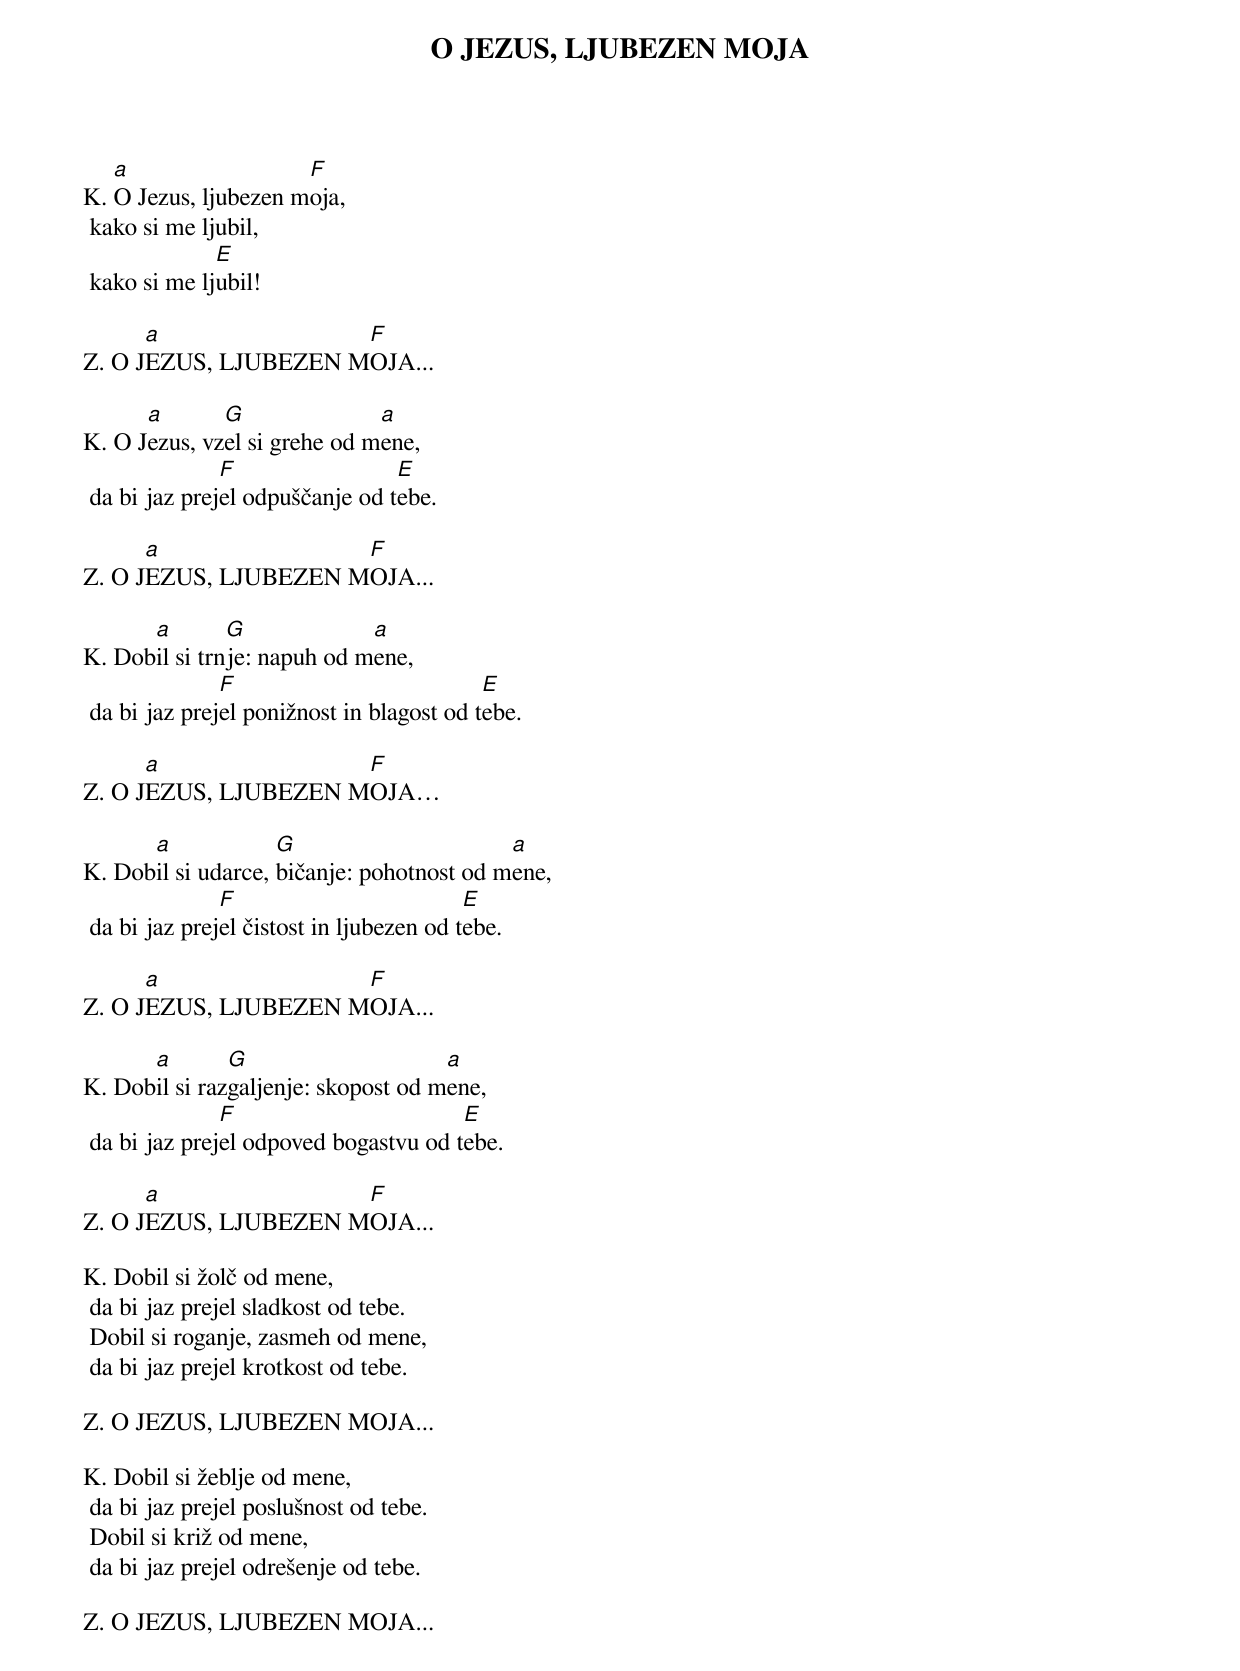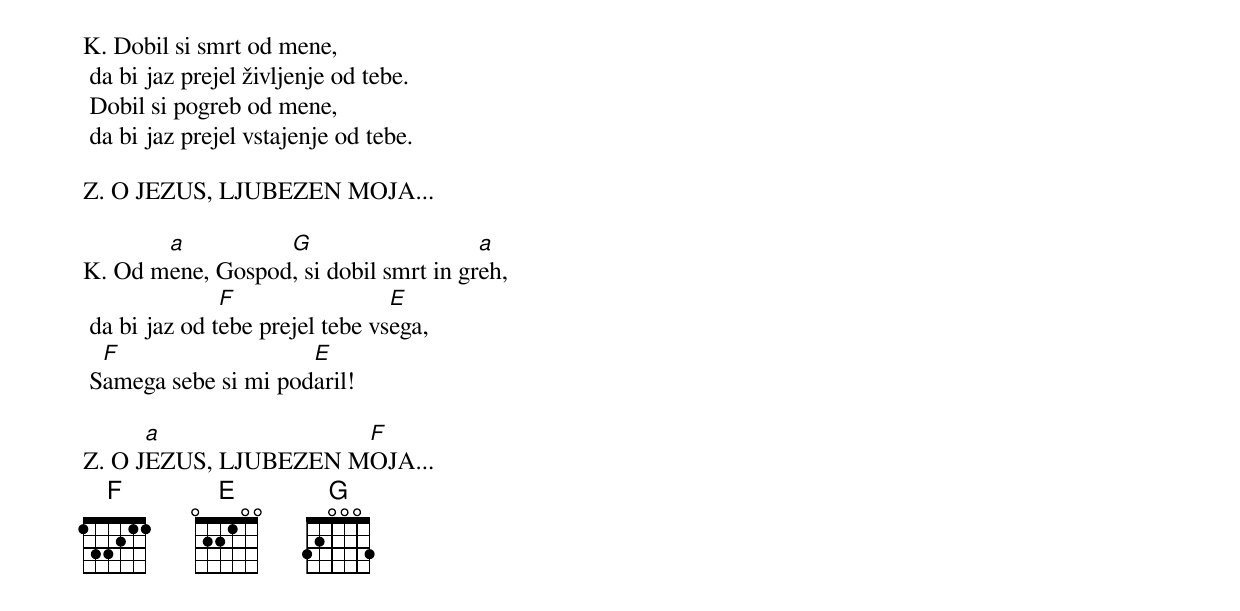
{title: O JEZUS, LJUBEZEN MOJA}

K.	[a]O Jezus, ljubezen m[F]oja,
	kako si me ljubil,
	kako si me lj[E]ubil!

Z.	O J[a]EZUS, LJUBEZEN M[F]OJA...

K.	O J[a]ezus, vz[G]el si grehe od m[a]ene,
	da bi jaz prej[F]el odpuščanje od t[E]ebe.

Z.	O J[a]EZUS, LJUBEZEN M[F]OJA...

K.	Dob[a]il si trn[G]je: napuh od m[a]ene,
	da bi jaz prej[F]el ponižnost in blagost od t[E]ebe.

Z.	O J[a]EZUS, LJUBEZEN M[F]OJA…

K.	Dob[a]il si udarce, [G]bičanje: pohotnost od m[a]ene,
	da bi jaz prej[F]el čistost in ljubezen od t[E]ebe.

Z.	O J[a]EZUS, LJUBEZEN M[F]OJA...

K.	Dob[a]il si raz[G]galjenje: skopost od m[a]ene,
	da bi jaz prej[F]el odpoved bogastvu od t[E]ebe.

Z.	O J[a]EZUS, LJUBEZEN M[F]OJA...

K.	Dobil si žolč od mene,
	da bi jaz prejel sladkost od tebe.
	Dobil si roganje, zasmeh od mene,
	da bi jaz prejel krotkost od tebe.

Z.	O JEZUS, LJUBEZEN MOJA...

K.	Dobil si žeblje od mene,
	da bi jaz prejel poslušnost od tebe.
	Dobil si križ od mene,
	da bi jaz prejel odrešenje od tebe.

Z.	O JEZUS, LJUBEZEN MOJA...

K.	Dobil si smrt od mene,
	da bi jaz prejel življenje od tebe.
	Dobil si pogreb od mene,
	da bi jaz prejel vstajenje od tebe.

Z.	O JEZUS, LJUBEZEN MOJA...

K.	Od m[a]ene, Gospod[G], si dobil smrt in gr[a]eh,
	da bi jaz od t[F]ebe prejel tebe vs[E]ega,
	S[F]amega sebe si mi pod[E]aril!

Z.	O J[a]EZUS, LJUBEZEN M[F]OJA...
